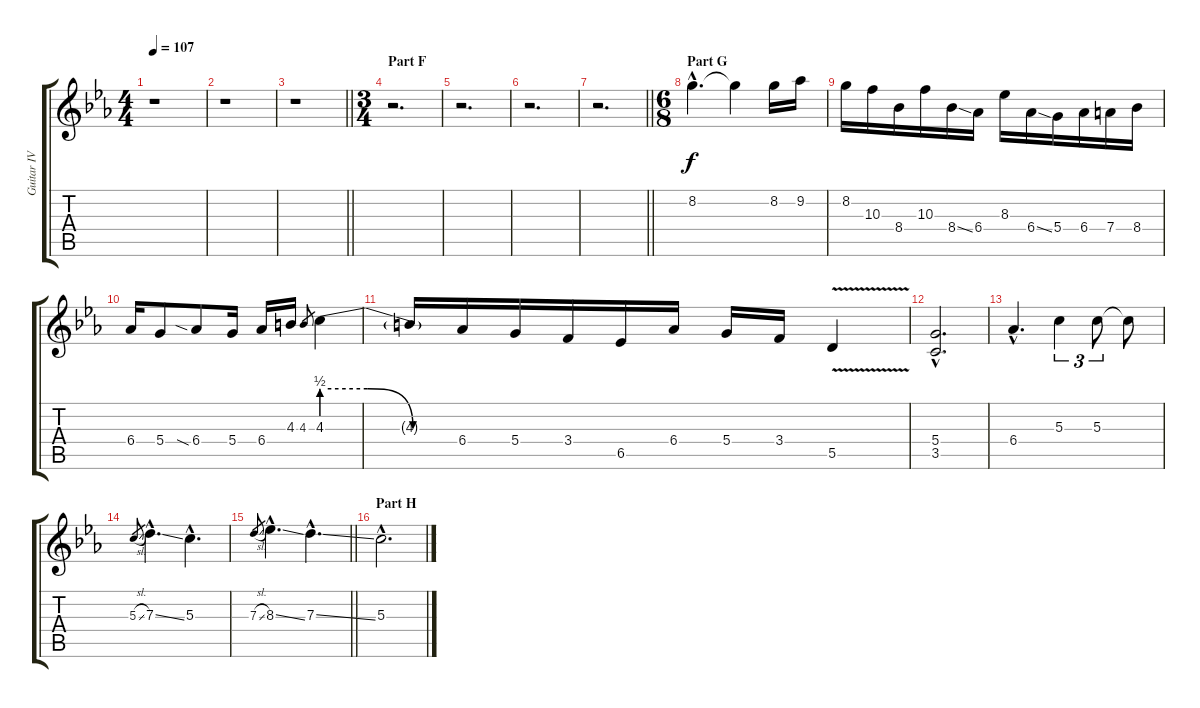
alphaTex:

\track ("Guitar IV (Daita)" "Guitar IV ") {instrument distortionguitar}
\staff {score tabs}
\tuning (E4 B3 G3 D3 A2 E2) {hide}
\ts (4 4)
\tempo 107
\clef g2
\ks eb
r.1{dy f} |
r.1 |
\barLineRight lightlight
r.1 |
\ts (3 4)
\section ("" "Part F")
r.2{d} |
r.2{d} |
r.2{d} |
\barLineRight lightlight
r.2{d} |
\ts (6 8)
\section ("" "Part G")
8.2{hac}.4{d} 8.2{t}.4 8.2.16 9.2.16 |
8.2.16 10.3.16 8.4.16 10.3.16 8.4{ss}.16 6.4.16 8.3.16 6.4{ss}.16 5.4.16 6.4.16 7.4.16 8.4.16 |
6.4.16 5.4.8 6.4{sia}.8 5.4.16 6.4.16 4.3.16 4.3.8{gr} 4.3{be (custom 0 2 20 2 40 0 60 0)}.4 |
4.3{t}.16 6.4.16 5.4.16 3.4.16 6.5.16 6.4.16 5.4.16 3.4.16 5.5{v}.4 |
(5.4{hac} 3.5{hac}).2{d} |
6.4{hac}.4{d} 5.3.4{tu (3 2)} 5.3.8{tu (3 2)} 5.3{t}.8 |
5.3{sl}.8{gr} 7.3{ss hac}.4{d} 5.3{hac}.4{d} |
\barLineRight lightlight
7.3{sl}.8{gr} 8.3{ss hac}.4{d} 7.3{ss hac}.4{d} |
\section ("" "Part H")
5.3{hac}.2{d}
